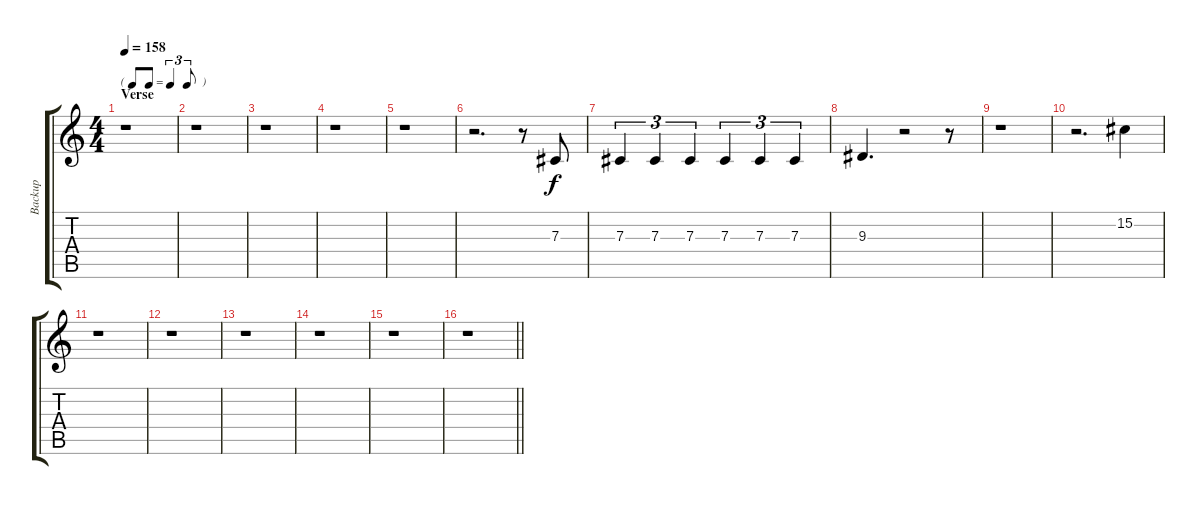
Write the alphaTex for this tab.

\track ("Backup" "Backup") {instrument synthvoice}
\staff {score tabs}
\tuning (Eb4 Bb3 Gb3 Db3 Ab2 Eb2) {hide}
\ts (4 4)
\tf triplet8th
\section ("" "Verse")
\tempo 158
\clef g2
\ks c
r.1{dy f} |
r.1 |
r.1 |
r.1 |
r.1 |
r.2{d} r.8 7.3.8 |
7.3.4{tu (3 2)} 7.3.4{tu (3 2)} 7.3.4{tu (3 2)} 7.3.4{tu (3 2)} 7.3.4{tu (3 2)} 7.3.4{tu (3 2)} |
9.3.4{d} r.2 r.8 |
r.1 |
r.2{d} 15.2.4 |
r.1 |
r.1 |
r.1 |
r.1 |
r.1 |
\barLineRight lightlight
r.1
